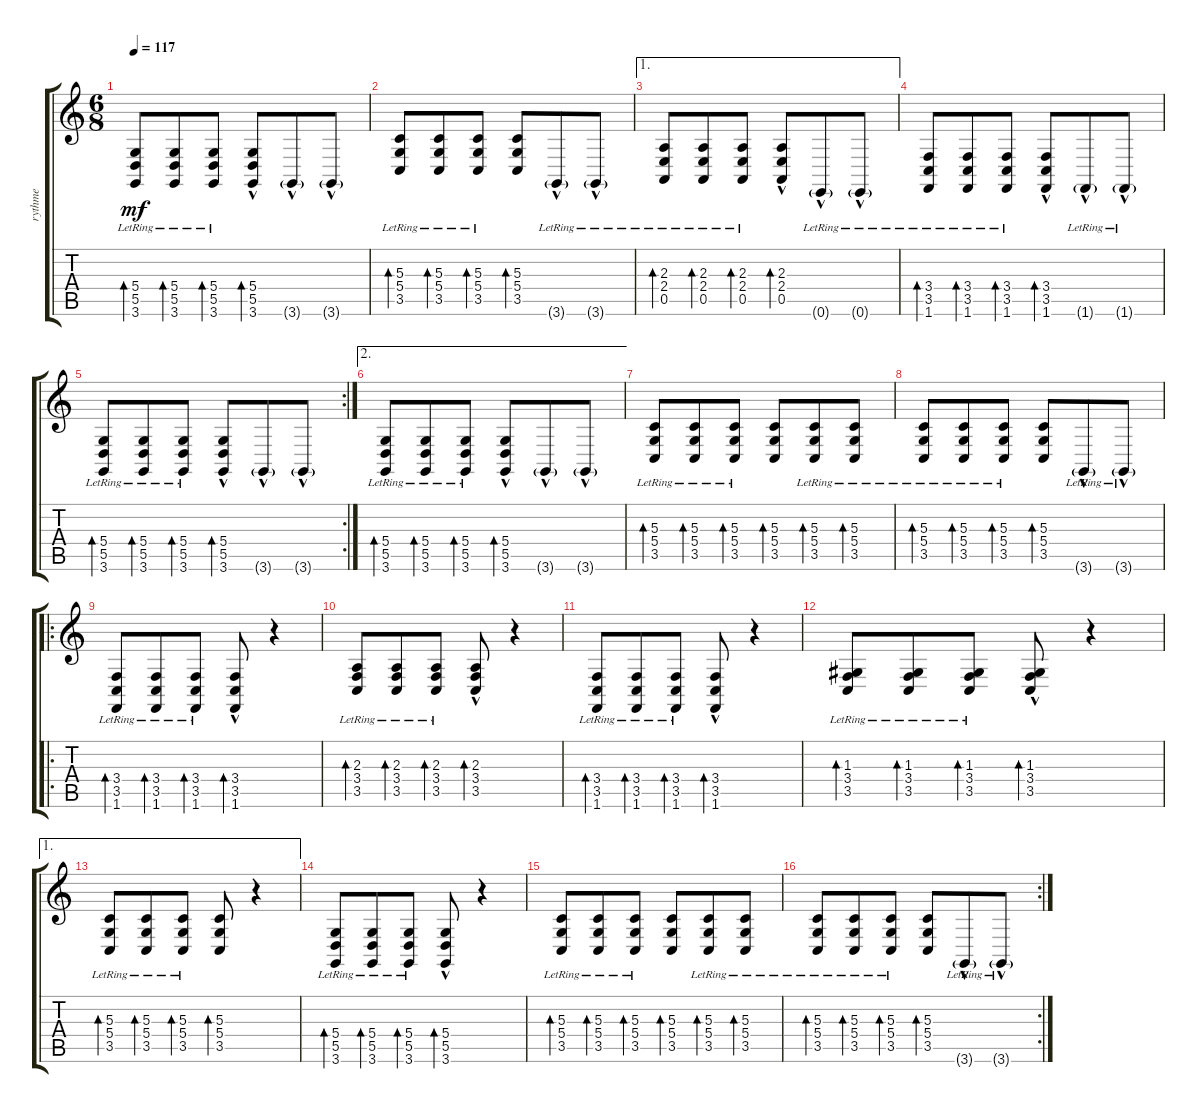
\track ("rythme" "rythme") {instrument fx4atmosphere}
\staff {score tabs}
\tuning (E4 B3 G3 D3 A2 E2) {hide}
\ts (6 8)
\tempo 117
\clef g2
\ks c
(5.4{lr} 5.5{lr} 3.6{lr}).8{bd 60 dy mf} (5.4{lr} 5.5{lr} 3.6{lr}).8{bd 60} (5.4{lr} 5.5{lr} 3.6{lr}).8{bd 60} (5.4 5.5{hac} 3.6).8{bd 60} 3.6{g hac}.8 3.6{g hac}.8 |
(5.3{lr} 5.4{lr} 3.5{lr}).8{bd 60} (5.3{lr} 5.4{lr} 3.5{lr}).8{bd 60} (5.3{lr} 5.4{lr} 3.5{lr}).8{bd 60} (5.3 5.4 3.5).8{bd 60} 3.6{g hac lr}.8 3.6{g hac lr}.8 |
\ae 1
(2.3{lr} 2.4{lr} 0.5{lr}).8{bd 60} (2.3{lr} 2.4{lr} 0.5{lr}).8{bd 60} (2.3{lr} 2.4{lr} 0.5{lr}).8{bd 60} (2.3 2.4 0.5{hac}).8{bd 60} 0.6{g hac lr}.8 0.6{g hac lr}.8 |
(3.4{lr} 3.5{lr} 1.6{lr}).8{bd 60} (3.4{lr} 3.5{lr} 1.6{lr}).8{bd 60} (3.4{lr} 3.5{lr} 1.6{lr}).8{bd 60} (3.4 3.5{hac} 1.6).8{bd 60} 1.6{g hac lr}.8 1.6{g hac lr}.8 |
\rc 2
(5.4{lr} 5.5{lr} 3.6{lr}).8{bd 60} (5.4{lr} 5.5{lr} 3.6{lr}).8{bd 60} (5.4{lr} 5.5{lr} 3.6{lr}).8{bd 60} (5.4 5.5{hac} 3.6).8{bd 60} 3.6{g hac}.8 3.6{g hac}.8 |
\ae 2
(5.4{lr} 5.5{lr} 3.6{lr}).8{bd 60} (5.4{lr} 5.5{lr} 3.6{lr}).8{bd 60} (5.4{lr} 5.5{lr} 3.6{lr}).8{bd 60} (5.4 5.5{hac} 3.6).8{bd 60} 3.6{g hac}.8 3.6{g hac}.8 |
(5.3{lr} 5.4{lr} 3.5{lr}).8{bd 60} (5.3{lr} 5.4{lr} 3.5{lr}).8{bd 60} (5.3{lr} 5.4{lr} 3.5{lr}).8{bd 60} (5.3 5.4 3.5).8{bd 60} (5.3{lr} 5.4{lr} 3.5{lr}).8{bd 60} (5.3{lr} 5.4{lr} 3.5{lr}).8{bd 60} |
(5.3{lr} 5.4{lr} 3.5{lr}).8{bd 60} (5.3{lr} 5.4{lr} 3.5{lr}).8{bd 60} (5.3{lr} 5.4{lr} 3.5{lr}).8{bd 60} (5.3 5.4 3.5).8{bd 60} 3.6{g hac lr}.8 3.6{g hac lr}.8 |
\ro
(3.4{lr} 3.5{lr} 1.6{lr}).8{bd 60} (3.4{lr} 3.5{lr} 1.6{lr}).8{bd 60} (3.4{lr} 3.5{lr} 1.6{lr}).8{bd 60} (3.4 3.5{hac} 1.6).8{bd 60} r.4 |
(2.3 3.4{lr} 3.5{lr}).8{bd 60} (2.3 3.4{lr} 3.5{lr}).8{bd 60} (2.3 3.4{lr} 3.5{lr}).8{bd 60} (2.3 3.4 3.5{hac}).8{bd 60} r.4 |
(3.4{lr} 3.5{lr} 1.6{lr}).8{bd 60} (3.4{lr} 3.5{lr} 1.6{lr}).8{bd 60} (3.4{lr} 3.5{lr} 1.6{lr}).8{bd 60} (3.4 3.5{hac} 1.6).8{bd 60} r.4 |
(1.3 3.4{lr} 3.5{lr}).8{bd 60} (1.3 3.4{lr} 3.5{lr}).8{bd 60} (1.3 3.4{lr} 3.5{lr}).8{bd 60} (1.3 3.4 3.5{hac}).8{bd 60} r.4 |
\ae 1
(5.3{lr} 5.4{lr} 3.5{lr}).8{bd 60} (5.3{lr} 5.4{lr} 3.5{lr}).8{bd 60} (5.3{lr} 5.4{lr} 3.5{lr}).8{bd 60} (5.3 5.4 3.5).8{bd 60} r.4 |
(5.4{lr} 5.5{lr} 3.6{lr}).8{bd 60} (5.4{lr} 5.5{lr} 3.6{lr}).8{bd 60} (5.4{lr} 5.5{lr} 3.6{lr}).8{bd 60} (5.4 5.5{hac} 3.6).8{bd 60} r.4 |
(5.3{lr} 5.4{lr} 3.5{lr}).8{bd 60} (5.3{lr} 5.4{lr} 3.5{lr}).8{bd 60} (5.3{lr} 5.4{lr} 3.5{lr}).8{bd 60} (5.3 5.4 3.5).8{bd 60} (5.3{lr} 5.4{lr} 3.5{lr}).8{bd 60} (5.3{lr} 5.4{lr} 3.5{lr}).8{bd 60} |
\rc 2
(5.3{lr} 5.4{lr} 3.5{lr}).8{bd 60} (5.3{lr} 5.4{lr} 3.5{lr}).8{bd 60} (5.3{lr} 5.4{lr} 3.5{lr}).8{bd 60} (5.3 5.4 3.5).8{bd 60} 3.6{g hac lr}.8 3.6{g hac lr}.8
